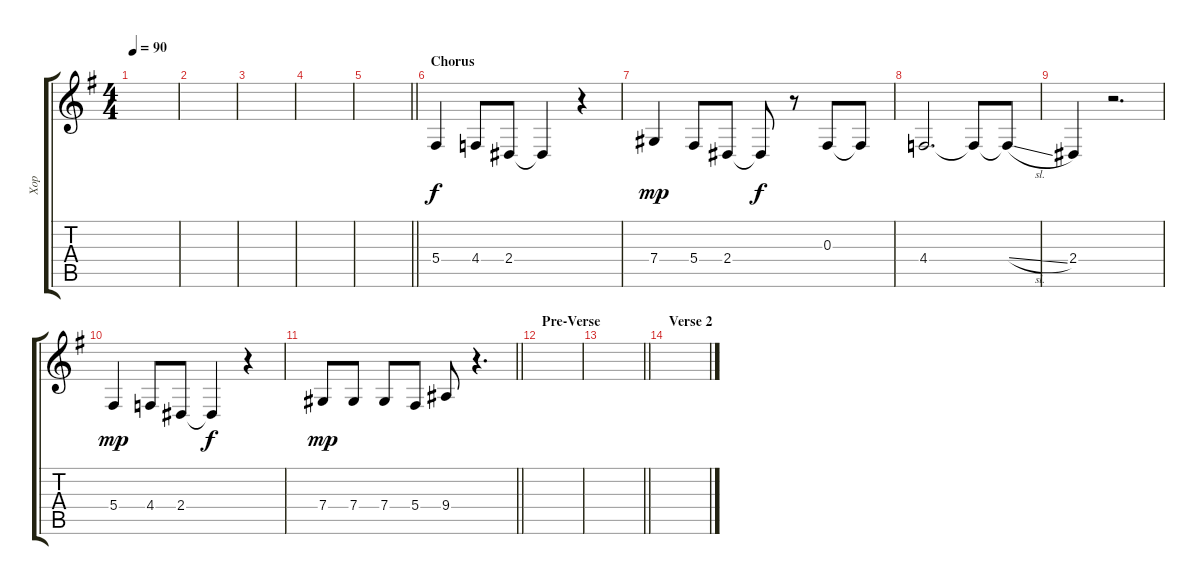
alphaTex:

\track ("Хор" "Хор") {instrument choiraahs}
\staff {score tabs}
\tuning (Eb4 Bb3 Gb3 Db3 Ab2 Eb2) {hide}
\ts (4 4)
\tempo 90
\clef g2
\ks eminor
|
|
|
|
\barLineRight lightlight
|
\section ("" "Chorus")
5.4.4 4.4.8 2.4.8 2.4{t}.4{dy f} r.4 |
7.4.4{dy mp} 5.4.8 2.4.8 2.4{t}.8{dy f} r.8 0.3.8 0.3{t}.8 |
4.4.2{d} 4.4{t}.8 4.4{sl t}.8 |
2.4.4 r.2{d} |
5.4.4{dy mp} 4.4.8 2.4.8 2.4{t}.4{dy f} r.4 |
\barLineRight lightlight
7.4.8{dy mp} 7.4.8 7.4.8 5.4.8 9.4.8 r.4{d} |
\section ("" "Pre-Verse")
|
\barLineRight lightlight
|
\section ("" "Verse 2")
